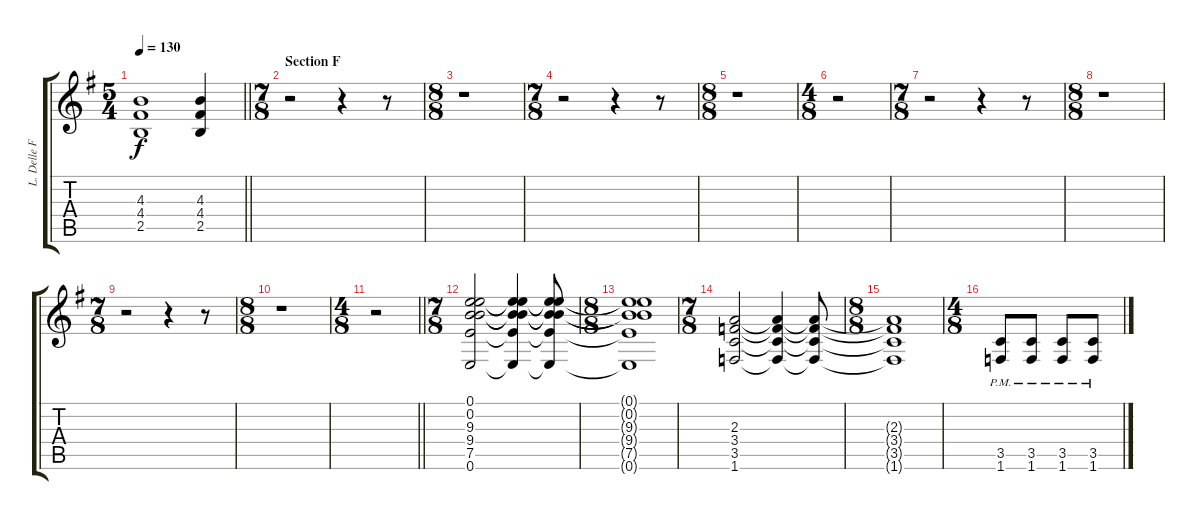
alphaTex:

\track ("L. Delle Fave (Dist. Guitar L)" "L. Delle F") {instrument overdrivenguitar}
\staff {score tabs}
\tuning (E4 B3 G3 D3 A2 E2) {hide}
\ts (5 4)
\tempo 130
\clef g2
\barLineRight lightlight
\ks eminor
(4.3{t} 4.4{t} 2.5{t}).1{dy f} (4.3 4.4 2.5).4 |
\ts (7 8)
\section ("" "Section F")
r.2 r.4 r.8 |
\ts (8 8)
r.1 |
\ts (7 8)
r.2 r.4 r.8 |
\ts (8 8)
r.1 |
\ts (4 8)
r.2 |
\ts (7 8)
r.2 r.4 r.8 |
\ts (8 8)
r.1 |
\ts (7 8)
r.2 r.4 r.8 |
\ts (8 8)
r.1 |
\ts (4 8)
\barLineRight lightlight
r.2 |
\ts (7 8)
(0.1 0.2 9.3 9.4 7.5 0.6).2 (0.1{t} 0.2{t} 9.3{t} 9.4{t} 7.5{t} 0.6{t}).4 (0.1{t} 0.2{t} 9.3{t} 9.4{t} 7.5{t} 0.6{t}).8 |
\ts (8 8)
(0.1{t} 0.2{t} 9.3{t} 9.4{t} 7.5{t} 0.6{t}).1 |
\ts (7 8)
(2.3 3.4 3.5 1.6).2 (2.3{t} 3.4{t} 3.5{t} 1.6{t}).4 (2.3{t} 3.4{t} 3.5{t} 1.6{t}).8 |
\ts (8 8)
(2.3{t} 3.4{t} 3.5{t} 1.6{t}).1 |
\ts (4 8)
(3.5{pm} 1.6{pm}).8 (3.5{pm} 1.6{pm}).8 (3.5{pm} 1.6{pm}).8 (3.5{pm} 1.6{pm}).8
